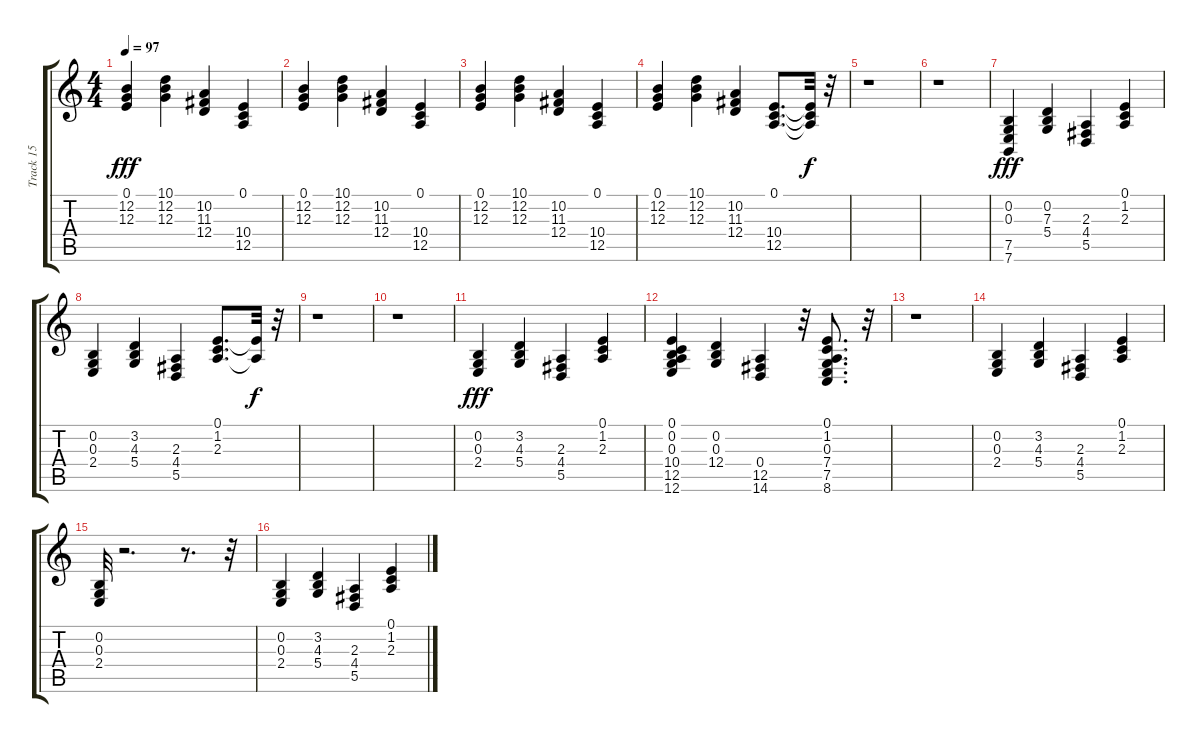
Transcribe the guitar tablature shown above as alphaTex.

\track ("Track 15" "Track 15") {instrument percussiveorgan}
\staff {score tabs}
\tuning (E4 B3 G3 D3 A2 E2) {hide}
\ts (4 4)
\tempo 97
\clef g2
\ks c
(0.1 12.2 12.3).4{dy fff} (10.1 12.2 12.3).4 (10.2 11.3 12.4).4 (0.1 10.4 12.5).4 |
(0.1 12.2 12.3).4 (10.1 12.2 12.3).4 (10.2 11.3 12.4).4 (0.1 10.4 12.5).4 |
(0.1 12.2 12.3).4 (10.1 12.2 12.3).4 (10.2 11.3 12.4).4 (0.1 10.4 12.5).4 |
(0.1 12.2 12.3).4 (10.1 12.2 12.3).4 (10.2 11.3 12.4).4 (0.1 10.4 12.5).8{d} (0.1{t} 10.4{t} 12.5{t}).32{dy f} r.32 |
r.1 |
r.1 |
(0.2 0.3 7.5 7.6).4{dy fff} (0.2 7.3 5.4).4 (2.3 4.4 5.5).4 (0.1 1.2 2.3).4 |
(0.2 0.3 2.4).4 (3.2 4.3 5.4).4 (2.3 4.4 5.5).4 (0.1 1.2 2.3).8{d} (0.1{t} 2.3{t}).32{dy f} r.32 |
r.1 |
r.1 |
(0.2 0.3 2.4).4{dy fff} (3.2 4.3 5.4).4 (2.3 4.4 5.5).4 (0.1 1.2 2.3).4 |
(0.1 0.2 0.3 10.4 12.5 12.6).4 (0.2 0.3 12.4).4 (0.4 12.5 14.6).4 r.32 (0.1 1.2 0.3 7.4 7.5 8.6).8{d} r.32 |
r.1 |
(0.2 0.3 2.4).4 (3.2 4.3 5.4).4 (2.3 4.4 5.5).4 (0.1 1.2 2.3).4 |
(0.2 0.3 2.4).32 r.2{d} r.8{d} r.32 |
(0.2 0.3 2.4).4 (3.2 4.3 5.4).4 (2.3 4.4 5.5).4 (0.1 1.2 2.3).4
